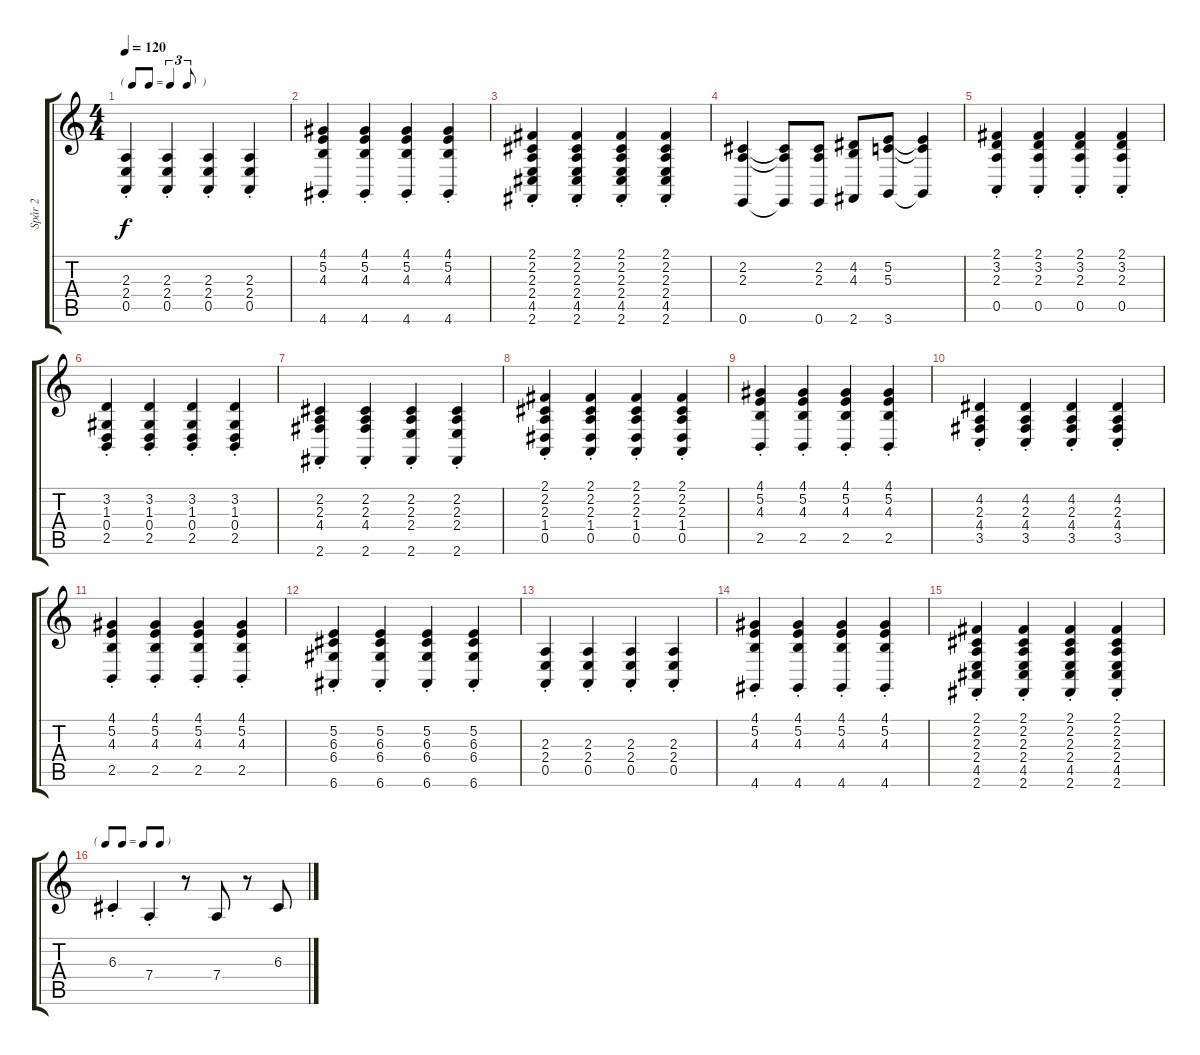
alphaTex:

\track ("Spår 2" "Spår 2") {instrument acousticgrandpiano}
\staff {score tabs}
\tuning (E4 B3 G3 D3 A2 E2) {hide}
\ts (4 4)
\tf triplet8th
\tempo 120
\clef g2
\ks c
(2.3{st} 2.4{st} 0.5{st}).4{dy f} (2.3{st} 2.4{st} 0.5{st}).4 (2.3{st} 2.4{st} 0.5{st}).4 (2.3{st} 2.4{st} 0.5{st}).4 |
(4.1{st} 5.2{st} 4.3{st} 4.6{st}).4 (4.1{st} 5.2{st} 4.3{st} 4.6{st}).4 (4.1{st} 5.2{st} 4.3{st} 4.6{st}).4 (4.1{st} 5.2{st} 4.3{st} 4.6{st}).4 |
(2.1{st} 2.2{st} 2.3{st} 2.4{st} 4.5{st} 2.6{st}).4 (2.1{st} 2.2{st} 2.3{st} 2.4{st} 4.5{st} 2.6{st}).4 (2.1{st} 2.2{st} 2.3{st} 2.4{st} 4.5{st} 2.6{st}).4 (2.1{st} 2.2{st} 2.3{st} 2.4{st} 4.5{st} 2.6{st}).4 |
(2.2 2.3 0.6).4 (2.2{t} 2.3{t} 0.6{t}).8 (2.2 2.3 0.6).8 (4.2 4.3 2.6).8 (5.2 5.3 3.6).8 (5.2{t} 5.3{t} 3.6{t}).4 |
(2.1{st} 3.2{st} 2.3{st} 0.5{st}).4 (2.1{st} 3.2{st} 2.3{st} 0.5{st}).4 (2.1{st} 3.2{st} 2.3{st} 0.5{st}).4 (2.1{st} 3.2{st} 2.3{st} 0.5{st}).4 |
(3.2{st} 1.3{st} 0.4{st} 2.5{st}).4 (3.2{st} 1.3{st} 0.4{st} 2.5{st}).4 (3.2{st} 1.3{st} 0.4{st} 2.5{st}).4 (3.2{st} 1.3{st} 0.4{st} 2.5{st}).4 |
(2.2{st} 2.3{st} 4.4{st} 2.6{st}).4 (2.2{st} 2.3{st} 4.4{st} 2.6{st}).4 (2.2{st} 2.3{st} 2.4{st} 2.6{st}).4 (2.2{st} 2.3{st} 2.4{st} 2.6{st}).4 |
(2.1{st} 2.2{st} 2.3{st} 1.4{st} 0.5{st}).4 (2.1{st} 2.2{st} 2.3{st} 1.4{st} 0.5{st}).4 (2.1{st} 2.2{st} 2.3{st} 1.4{st} 0.5{st}).4 (2.1{st} 2.2{st} 2.3{st} 1.4{st} 0.5{st}).4 |
(4.1{st} 5.2{st} 4.3{st} 2.5{st}).4 (4.1{st} 5.2{st} 4.3{st} 2.5{st}).4 (4.1{st} 5.2{st} 4.3{st} 2.5{st}).4 (4.1{st} 5.2{st} 4.3{st} 2.5{st}).4 |
(4.2{st} 2.3{st} 4.4{st} 3.5{st}).4 (4.2{st} 2.3{st} 4.4{st} 3.5{st}).4 (4.2{st} 2.3{st} 4.4{st} 3.5{st}).4 (4.2{st} 2.3{st} 4.4{st} 3.5{st}).4 |
(4.1{st} 5.2{st} 4.3{st} 2.5{st}).4 (4.1{st} 5.2{st} 4.3{st} 2.5{st}).4 (4.1{st} 5.2{st} 4.3{st} 2.5{st}).4 (4.1{st} 5.2{st} 4.3{st} 2.5{st}).4 |
(5.2{st} 6.3{st} 6.4{st} 6.6{st}).4 (5.2{st} 6.3{st} 6.4{st} 6.6{st}).4 (5.2{st} 6.3{st} 6.4{st} 6.6{st}).4 (5.2{st} 6.3{st} 6.4{st} 6.6{st}).4 |
(2.3{st} 2.4{st} 0.5{st}).4 (2.3{st} 2.4{st} 0.5{st}).4 (2.3{st} 2.4{st} 0.5{st}).4 (2.3{st} 2.4{st} 0.5{st}).4 |
(4.1{st} 5.2{st} 4.3{st} 4.6{st}).4 (4.1{st} 5.2{st} 4.3{st} 4.6{st}).4 (4.1{st} 5.2{st} 4.3{st} 4.6{st}).4 (4.1{st} 5.2{st} 4.3{st} 4.6{st}).4 |
(2.1{st} 2.2{st} 2.3{st} 2.4{st} 4.5{st} 2.6{st}).4 (2.1{st} 2.2{st} 2.3{st} 2.4{st} 4.5{st} 2.6{st}).4 (2.1{st} 2.2{st} 2.3{st} 2.4{st} 4.5{st} 2.6{st}).4 (2.1{st} 2.2{st} 2.3{st} 2.4{st} 4.5{st} 2.6{st}).4 |
\tf none
6.3{st}.4 7.4{st}.4 r.8 7.4.8 r.8 6.3.8
